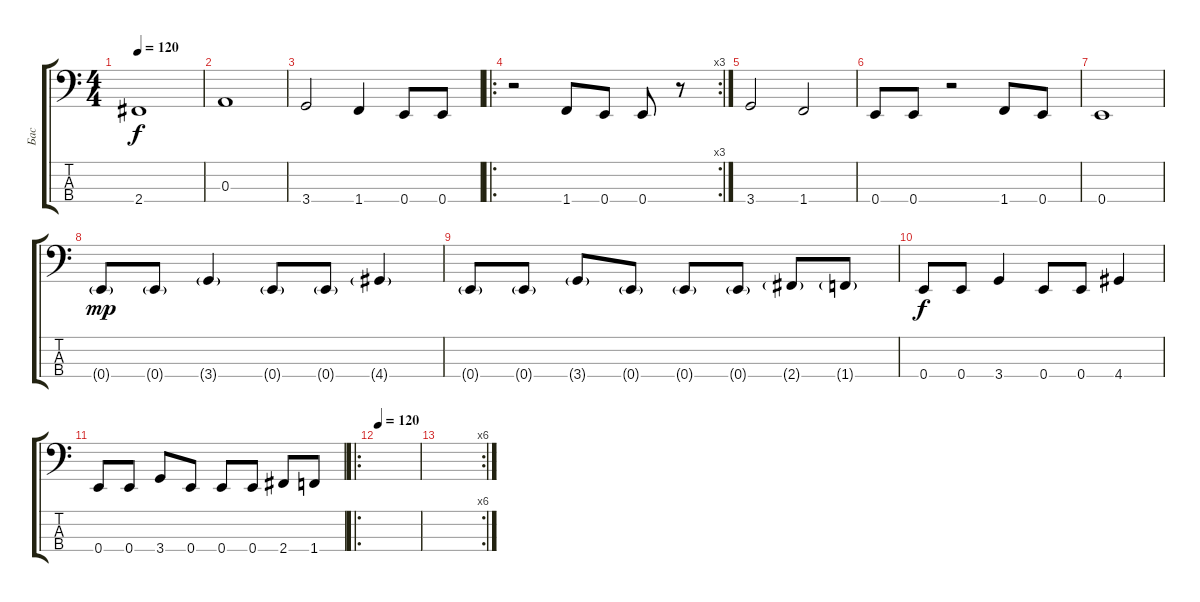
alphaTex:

\track ("Бас" "Бас") {instrument electricbassfinger}
\staff {score tabs}
\tuning (G2 D2 A1 E1) {hide}
\ts (4 4)
\tempo 120
\clef f4
\ks c
2.4.1{dy f} |
0.3.1 |
3.4.2 1.4.4 0.4.8 0.4.8 |
\ro
\rc 3
r.2 1.4.8 0.4.8 0.4.8 r.8 |
3.4.2 1.4.2 |
0.4.8 0.4.8 r.2 1.4.8 0.4.8 |
0.4.1 |
0.4{g}.8{dy mp} 0.4{g}.8 3.4{g}.4 0.4{g}.8 0.4{g}.8 4.4{g}.4 |
0.4{g}.8 0.4{g}.8 3.4{g}.8 0.4{g}.8 0.4{g}.8 0.4{g}.8 2.4{g}.8 1.4{g}.8 |
0.4.8{dy f} 0.4.8 3.4.4 0.4.8 0.4.8 4.4.4 |
0.4.8 0.4.8 3.4.8 0.4.8 0.4.8 0.4.8 2.4.8 1.4.8 |
\ro
\tempo 120
|
\rc 6
